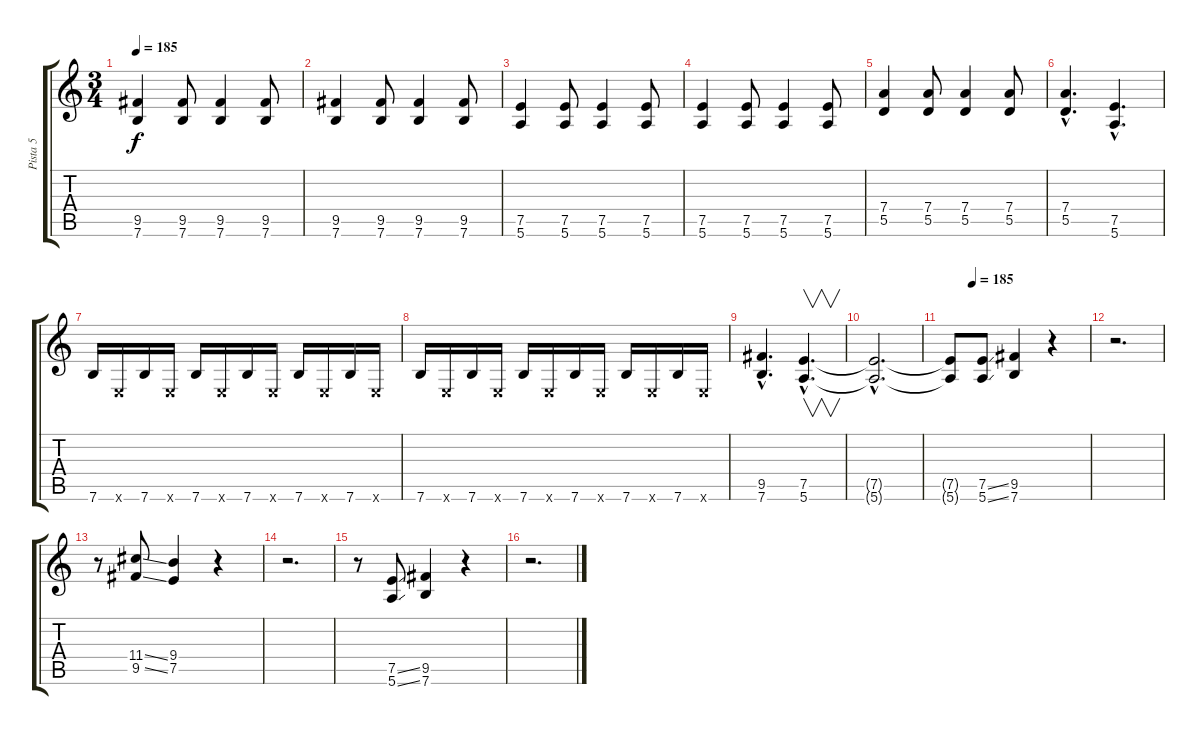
\track ("Pista 5" "Pista 5") {instrument distortionguitar}
\staff {score tabs}
\tuning (E4 B3 G3 D3 A2 E2) {hide}
\ts (3 4)
\tempo 185
\clef g2
\ks c
(9.5 7.6).4{dy f} (9.5 7.6).8 (9.5 7.6).4 (9.5 7.6).8 |
(9.5 7.6).4 (9.5 7.6).8 (9.5 7.6).4 (9.5 7.6).8 |
(7.5 5.6).4 (7.5 5.6).8 (7.5 5.6).4 (7.5 5.6).8 |
(7.5 5.6).4 (7.5 5.6).8 (7.5 5.6).4 (7.5 5.6).8 |
(7.4 5.5).4 (7.4 5.5).8 (7.4 5.5).4 (7.4 5.5).8 |
(7.4{hac} 5.5{hac}).4{d} (7.5{hac} 5.6{hac}).4{d} |
7.6.16 0.6{x}.16 7.6.16 0.6{x}.16 7.6.16 0.6{x}.16 7.6.16 0.6{x}.16 7.6.16 0.6{x}.16 7.6.16 0.6{x}.16 |
7.6.16 0.6{x}.16 7.6.16 0.6{x}.16 7.6.16 0.6{x}.16 7.6.16 0.6{x}.16 7.6.16 0.6{x}.16 7.6.16 0.6{x}.16 |
(9.5{hac} 7.6{hac}).4{d} (7.5{hac} 5.6{hac}).4{v d} |
(7.5{hac t} 5.6{hac t}).2{d} |
\tempo (185 0.16666666666666666)
(7.5{t} 5.6{t}).8 (7.5{ss} 5.6{ss}).8 (9.5 7.6).4 r.4 |
r.2{d} |
r.8 (11.4{ss} 9.5{ss}).8 (9.4 7.5).4 r.4 |
r.2{d} |
r.8 (7.5{ss} 5.6{ss}).8 (9.5 7.6).4 r.4 |
r.2{d}
